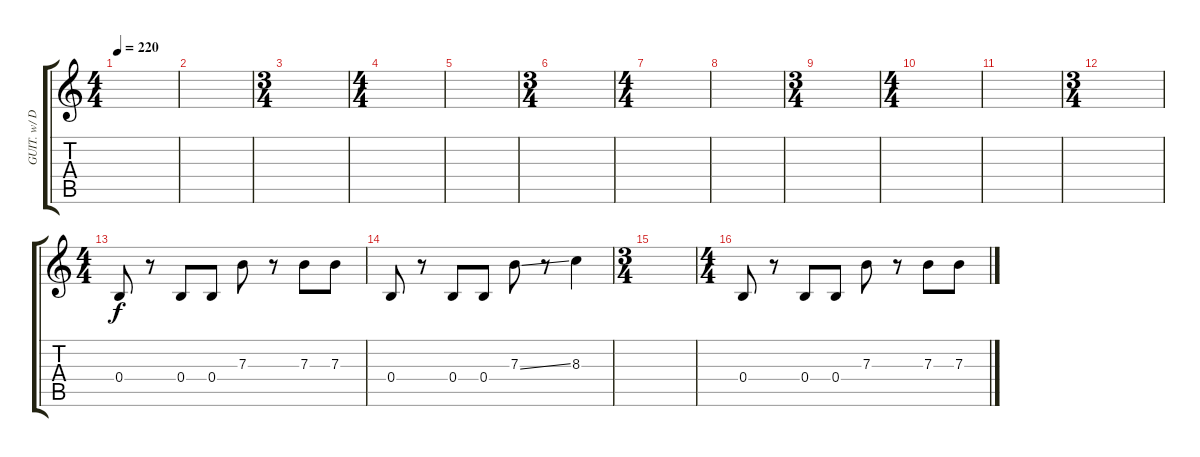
\track ("GUIT. w/ DELAY GREG" "GUIT. w/ D") {instrument electricguitarclean}
\staff {score tabs}
\tuning (Db4 Ab3 E3 B2 Gb2 B1) {hide}
\ts (4 4)
\tempo 220
\clef g2
\ks c
|
|
\ts (3 4)
|
\ts (4 4)
|
|
\ts (3 4)
|
\ts (4 4)
|
|
\ts (3 4)
|
\ts (4 4)
|
|
\ts (3 4)
|
\ts (4 4)
0.4.8 r.8 0.4.8 0.4.8 7.3.8 r.8 7.3.8 7.3.8 |
0.4.8 r.8 0.4.8 0.4.8 7.3{ss}.8 r.8 8.3.4 |
\ts (3 4)
|
\ts (4 4)
0.4.8 r.8 0.4.8 0.4.8 7.3.8 r.8 7.3.8 7.3.8
